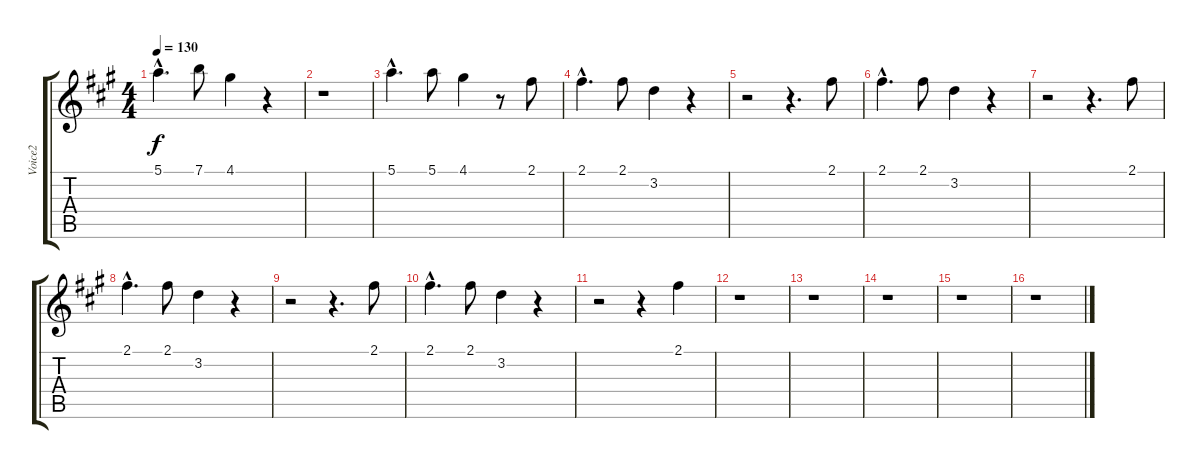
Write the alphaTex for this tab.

\track ("Voice2" "Voice2") {instrument overdrivenguitar}
\staff {score tabs}
\tuning (E4 B3 G3 D3 A2 E2) {hide}
\ts (4 4)
\tempo 130
\clef g2
\ks f#minor
5.1{hac}.4{d dy f} 7.1.8 4.1.4 r.4 |
r.1 |
5.1{hac}.4{d} 5.1.8 4.1.4 r.8 2.1.8 |
2.1{hac}.4{d} 2.1.8 3.2.4 r.4 |
r.2 r.4{d} 2.1.8 |
2.1{hac}.4{d} 2.1.8 3.2.4 r.4 |
r.2 r.4{d} 2.1.8 |
2.1{hac}.4{d} 2.1.8 3.2.4 r.4 |
r.2 r.4{d} 2.1.8 |
2.1{hac}.4{d} 2.1.8 3.2.4 r.4 |
r.2 r.4 2.1.4 |
r.1 |
r.1 |
r.1 |
r.1 |
r.1
